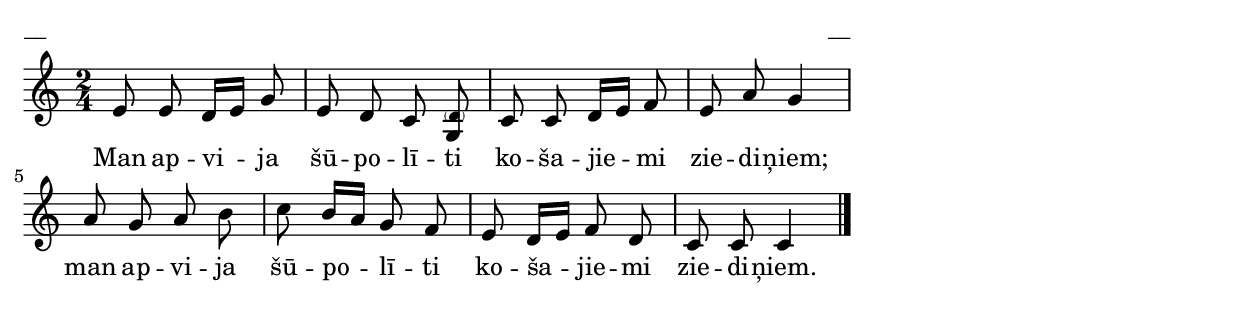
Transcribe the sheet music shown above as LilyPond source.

\version "2.13.16"
%\header {
%    title = "Man apvija šūpolīti",AA lapas, Šūpuļdziesmas
%}
\paper {
line-width = 14\cm
left-margin = 0.4\cm
between-system-padding = 0.1\cm
between-system-space = 0.1\cm
}
\layout {
indent = #0
ragged-last = ##f
}

voiceA = \relative c' {
\clef "treble"
\key c \major
\time 2/4
e8 e d16[ e] g8 |
e8 d c <g \parenthesize \tweak #'font-size #-2 d' >8 |
c8 c d16[ e] f8 |
e8 a g4 |
a8 g a b |
c8 b16[ a] g8 f |
e8 d16[ e] f8 d |
c8 c8 c4 |
\bar "|."
} 

lyricA = \lyricmode {
Man ap -- vi -- ja šū -- po -- lī -- ti ko -- ša -- jie -- mi zie -- di -- ņiem;
 man ap -- vi -- ja šū -- po -- lī -- ti ko -- ša -- jie -- mi zie -- di -- ņiem.
} 

fullScore = <<
\new Staff {
<<
\new Voice = "voiceA" { \oneVoice \autoBeamOff \voiceA }
\lyricsto "voiceA" \new Lyrics \lyricA
>>
}
>>

\score {
\fullScore
\header { piece = "__" opus = "__" }
}
\markup { \with-color #(x11-color 'white) \sans \smaller "__" }
\score {
\unfoldRepeats
\fullScore
\midi {
\context { \Staff \remove "Staff_performer" }
\context { \Voice \consists "Staff_performer" }
}
}


